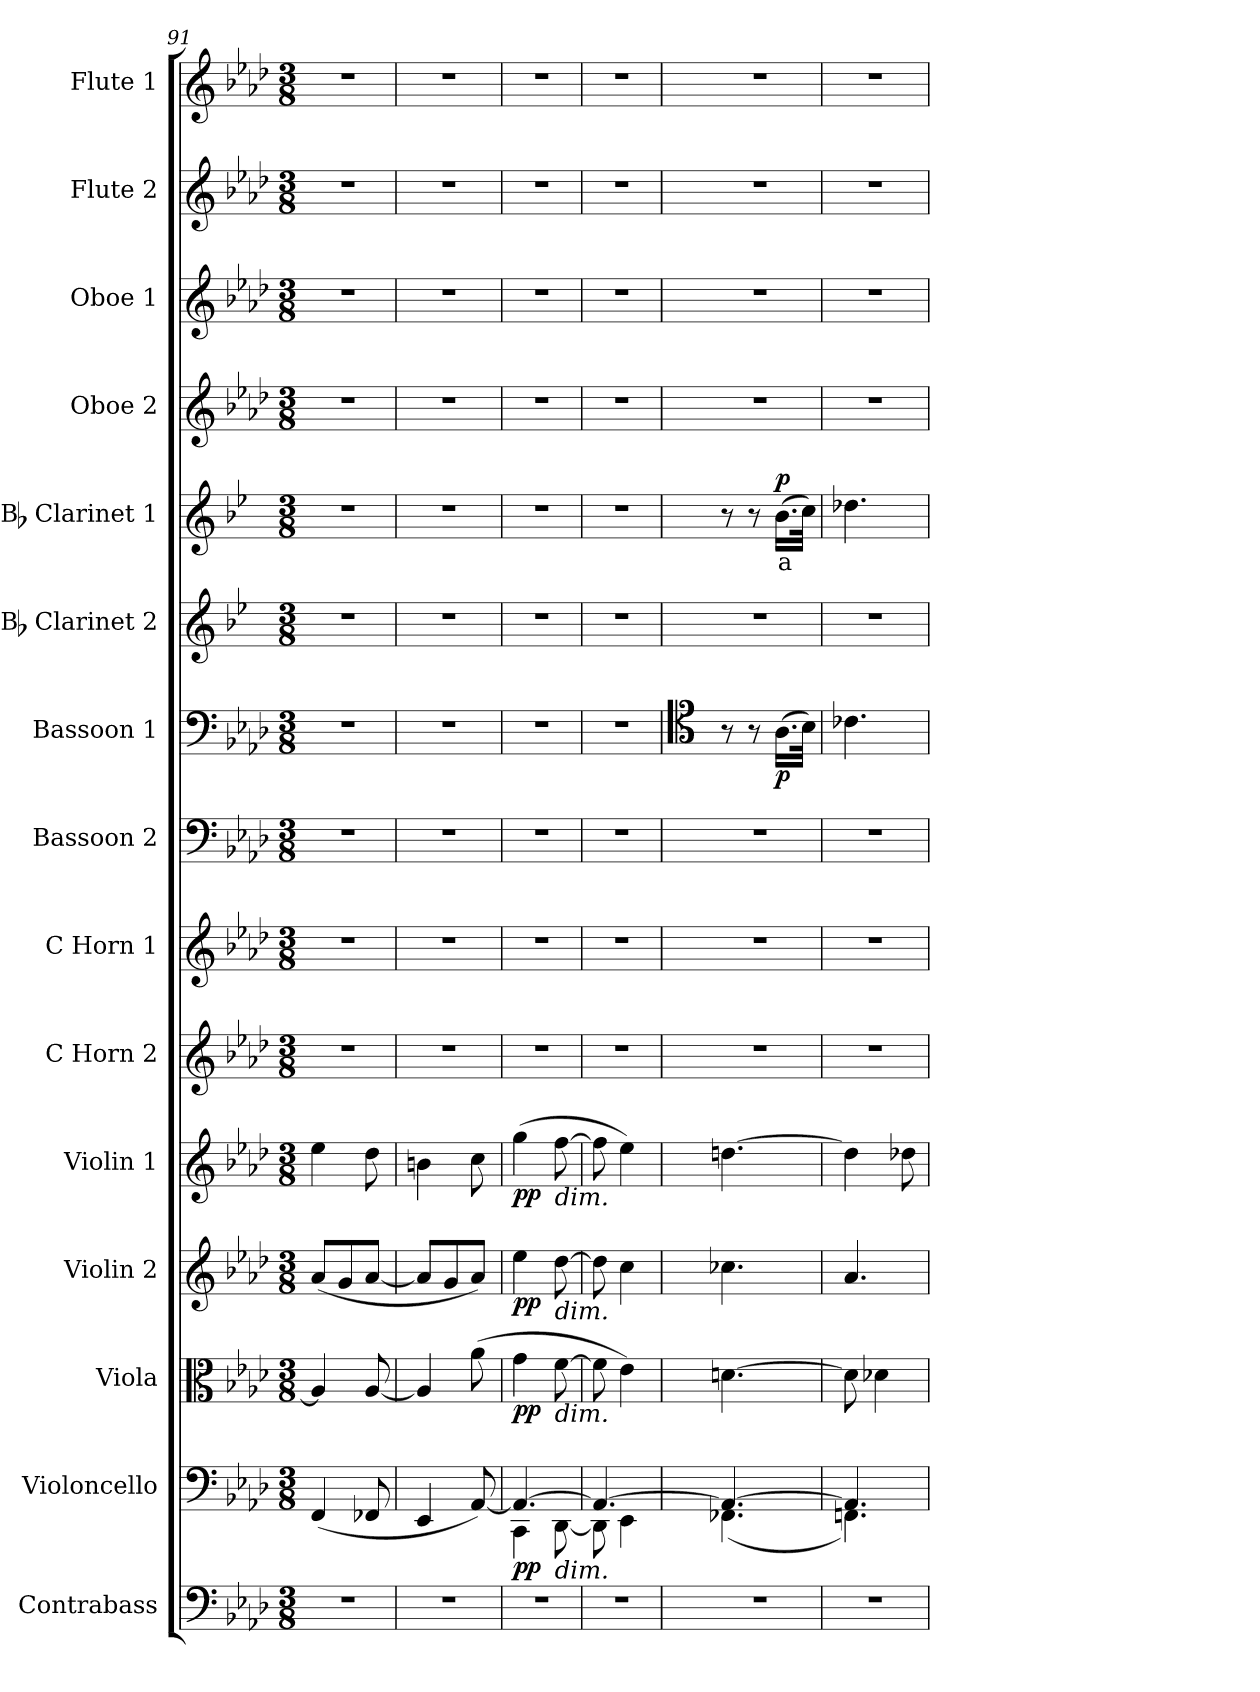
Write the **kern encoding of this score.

**kern	**kern	**dynam	**kern	**dynam	**kern	**dynam	**kern	**dynam	**kern	**kern	**kern	**kern	**dynam	**kern	**kern	**text	**dynam	**kern	**kern	**kern	**kern
*part15	*part14	*part14	*part13	*part13	*part12	*part12	*part11	*part11	*part10	*part9	*part8	*part7	*part7	*part6	*part5	*part5	*part5	*part4	*part3	*part2	*part1
*staff15	*staff14	*staff14	*staff13	*staff13	*staff12	*staff12	*staff11	*staff11	*staff10	*staff9	*staff8	*staff7	*staff7	*staff6	*staff5	*staff5	*staff5	*staff4	*staff3	*staff2	*staff1
*I"Contrabass	*I"Violoncello	*	*I"Viola	*	*I"Violin 2	*	*I"Violin 1	*	*I"C Horn 2	*I"C Horn 1	*I"Bassoon 2	*I"Bassoon 1	*	*I"Bb Clarinet 2	*I"Bb Clarinet 1	*	*	*I"Oboe 2	*I"Oboe 1	*I"Flute 2	*I"Flute 1
*I'Cb	*I'Vc	*	*I'Vla	*	*I'Vln 2	*	*I'Vln 1	*	*I'Hn 2	*I'Hn 1	*I'Bsn 2	*I'Bsn 1	*	*I'Cl 2	*I'Cl 1	*	*	*I'Ob 2	*I'Ob 1	*I'Fl 2	*I'Fl 1
*clefF4	*clefF4	*	*clefC3	*	*clefG2	*	*clefG2	*	*clefG2	*clefG2	*clefF4	*clefF4	*	*clefG2	*clefG2	*	*	*clefG2	*clefG2	*clefG2	*clefG2
*ITrd7c12	*	*	*	*	*	*	*	*	*ITrd7c12	*ITrd7c12	*	*	*	*ITrd1c2	*ITrd1c2	*	*	*	*	*	*
*k[b-e-a-d-]	*k[b-e-a-d-]	*	*k[b-e-a-d-]	*	*k[b-e-a-d-]	*	*k[b-e-a-d-]	*	*k[b-e-a-d-]	*k[b-e-a-d-]	*k[b-e-a-d-]	*k[b-e-a-d-]	*	*k[b-e-a-d-]	*k[b-e-a-d-]	*	*	*k[b-e-a-d-]	*k[b-e-a-d-]	*k[b-e-a-d-]	*k[b-e-a-d-]
*M3/8	*M3/8	*	*M3/8	*	*M3/8	*	*M3/8	*	*M3/8	*M3/8	*M3/8	*M3/8	*	*M3/8	*M3/8	*	*	*M3/8	*M3/8	*M3/8	*M3/8
=91	=91	=91	=91	=91	=91	=91	=91	=91	=91	=91	=91	=91	=91	=91	=91	=91	=91	=91	=91	=91	=91
4.r	(4FF/	.	4A-/]	.	(8a-/L	.	4ee-\	.	4.r	4.r	4.r	4.r	.	4.r	4.r	.	.	4.r	4.r	4.r	4.r
.	.	.	.	.	8g/	.	.	.	.	.	.	.	.	.	.	.	.	.	.	.	.
.	8FF-X/	.	[8A-/	.	[8a-/J	.	8dd-\	.	.	.	.	.	.	.	.	.	.	.	.	.	.
=92	=92	=92	=92	=92	=92	=92	=92	=92	=92	=92	=92	=92	=92	=92	=92	=92	=92	=92	=92	=92	=92
4.r	4EE-/	.	4A-/]	.	8a-/L]	.	4bn\	.	4.r	4.r	4.r	4.r	.	4.r	4.r	.	.	4.r	4.r	4.r	4.r
.	.	.	.	.	8g/	.	.	.	.	.	.	.	.	.	.	.	.	.	.	.	.
.	[8AA-/)	.	(8a-\	.	8a-/J)	.	8cc\	.	.	.	.	.	.	.	.	.	.	.	.	.	.
=93	=93	=93	=93	=93	=93	=93	=93	=93	=93	=93	=93	=93	=93	=93	=93	=93	=93	=93	=93	=93	=93
*	*^	*	*	*	*	*	*	*	*	*	*	*	*	*	*	*	*	*	*	*	*
!	!	!	!LO:DY:b	!	!LO:DY:b	!	!LO:DY:b	!	!LO:DY:b	!	!	!	!	!	!	!	!	!	!	!	!	!
4.r	4.AA-/_	4CC\	pp	4g\	pp	4ee-\	pp	(4gg\	pp	4.r	4.r	4.r	4.r	.	4.r	4.r	.	.	4.r	4.r	4.r	4.r
!	!	!	!	!	!	!	!	!LO:TX:b:i:t=dim.	!	!	!	!	!	!	!	!	!	!	!	!	!	!
!	!	!	!	!	!	!LO:TX:b:i:t=dim.	!	!	!	!	!	!	!	!	!	!	!	!	!	!	!	!
!	!	!	!	!LO:TX:b:i:t=dim.	!	!	!	!	!	!	!	!	!	!	!	!	!	!	!	!	!	!
!	!	!LO:TX:b:i:t=dim.	!	!	!	!	!	!	!	!	!	!	!	!	!	!	!	!	!	!	!	!
.	.	[8DD-\	.	[8f\	.	[8dd-\	.	[8ff\	.	.	.	.	.	.	.	.	.	.	.	.	.	.
=94	=94	=94	=94	=94	=94	=94	=94	=94	=94	=94	=94	=94	=94	=94	=94	=94	=94	=94	=94	=94	=94	=94
4.r	4.AA-/_	8DD-\]	.	8f\]	.	8dd-\]	.	8ff\]	.	4.r	4.r	4.r	4.r	.	4.r	4.r	.	.	4.r	4.r	4.r	4.r
.	.	4EE-\	.	4e-\)	.	4cc\	.	4ee-\)	.	.	.	.	.	.	.	.	.	.	.	.	.	.
=95	=95	=95	=95	=95	=95	=95	=95	=95	=95	=95	=95	=95	=95	=95	=95	=95	=95	=95	=95	=95	=95	=95
*	*	*	*	*	*	*	*	*	*	*	*	*	*clefC4	*	*	*	*	*	*	*	*	*
4.r	4.AA-/_	(4.FF-X\	.	[4.dn\	.	4.cc-X\	.	[4.ddn\	.	4.r	4.r	4.r	8r	.	4.r	8r	.	.	4.r	4.r	4.r	4.r
.	.	.	.	.	.	.	.	.	.	.	.	.	8r	.	.	8r	.	.	.	.	.	.
!	!	!	!	!	!	!	!	!	!	!	!	!	!	!LO:DY:b	!	!	!LO:LY:b:color=#FF0000	!LO:DY:b	!	!	!	!
.	.	.	.	.	.	.	.	.	.	.	.	.	(16.A-\LL	p	.	(16.a-\LL	a	p	.	.	.	.
.	.	.	.	.	.	.	.	.	.	.	.	.	32B-\JJk)	.	.	32b-\JJk)	.	.	.	.	.	.
=96	=96	=96	=96	=96	=96	=96	=96	=96	=96	=96	=96	=96	=96	=96	=96	=96	=96	=96	=96	=96	=96	=96
4.r	4.AA-/]	4.FFn\)	.	8d\]	.	4.a-/	.	4dd\]	.	4.r	4.r	4.r	4.c-X\	.	4.r	4.cc-X\	.	.	4.r	4.r	4.r	4.r
.	.	.	.	4d-X\	.	.	.	.	.	.	.	.	.	.	.	.	.	.	.	.	.	.
.	.	.	.	.	.	.	.	8dd-X\	.	.	.	.	.	.	.	.	.	.	.	.	.	.
*	*v	*v	*	*	*	*	*	*	*	*	*	*	*	*	*	*	*	*	*	*	*	*
=	=	=	=	=	=	=	=	=	=	=	=	=	=	=	=	=	=	=	=	=	=
*-	*-	*-	*-	*-	*-	*-	*-	*-	*-	*-	*-	*-	*-	*-	*-	*-	*-	*-	*-	*-	*-
